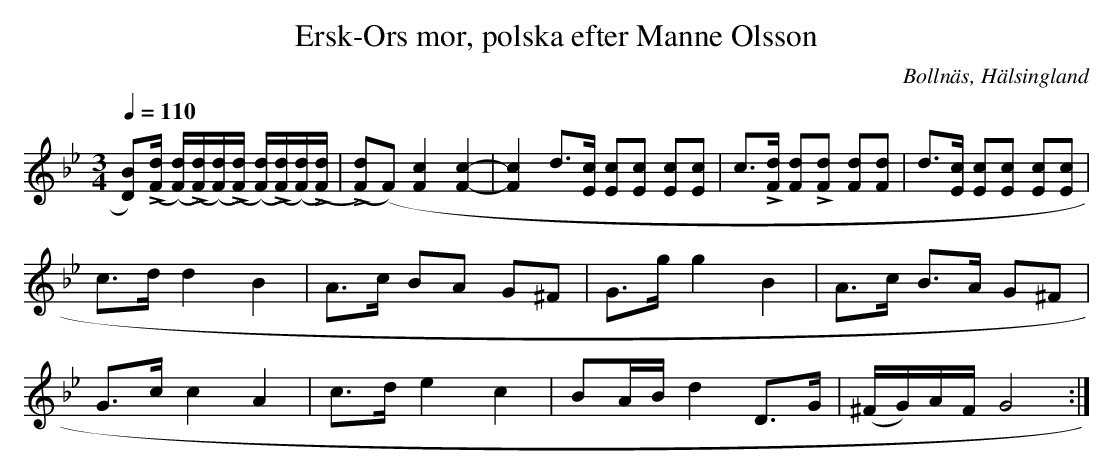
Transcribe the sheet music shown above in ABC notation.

X:1
T: Ersk-Ors mor, polska efter Manne Olsson
O:Bollnäs, Hälsingland
M:3/4
L:1/8
Q:1/4=110
K:Gm
[D B])(L[F/d/] ([F/d/])(L[F/d/])([F/d/])(L[F/d/]) ([F/d/])(L[F/d/])([F/d/])(L[F/d/])|(L[Fd])(F)[F2 c2][F2 c2]-|[F2 c2] d>[Ec] [Ec][Ec] [Ec][Ec] | \
c>L[Fd] [Fd]L[Fd] [Fd][Fd] | d>[Ec] [Ec][Ec] [Ec][Ec] |
c>d    d2       B2           | A>c    BA       G^F       | G>g    g2 B2     | A>c         B>A G^F  |
G>c    c2       A2           | c>d    e2       c2        | BA/B/  d2 D>G   | (^F/G/)A/F/ G4      :|
